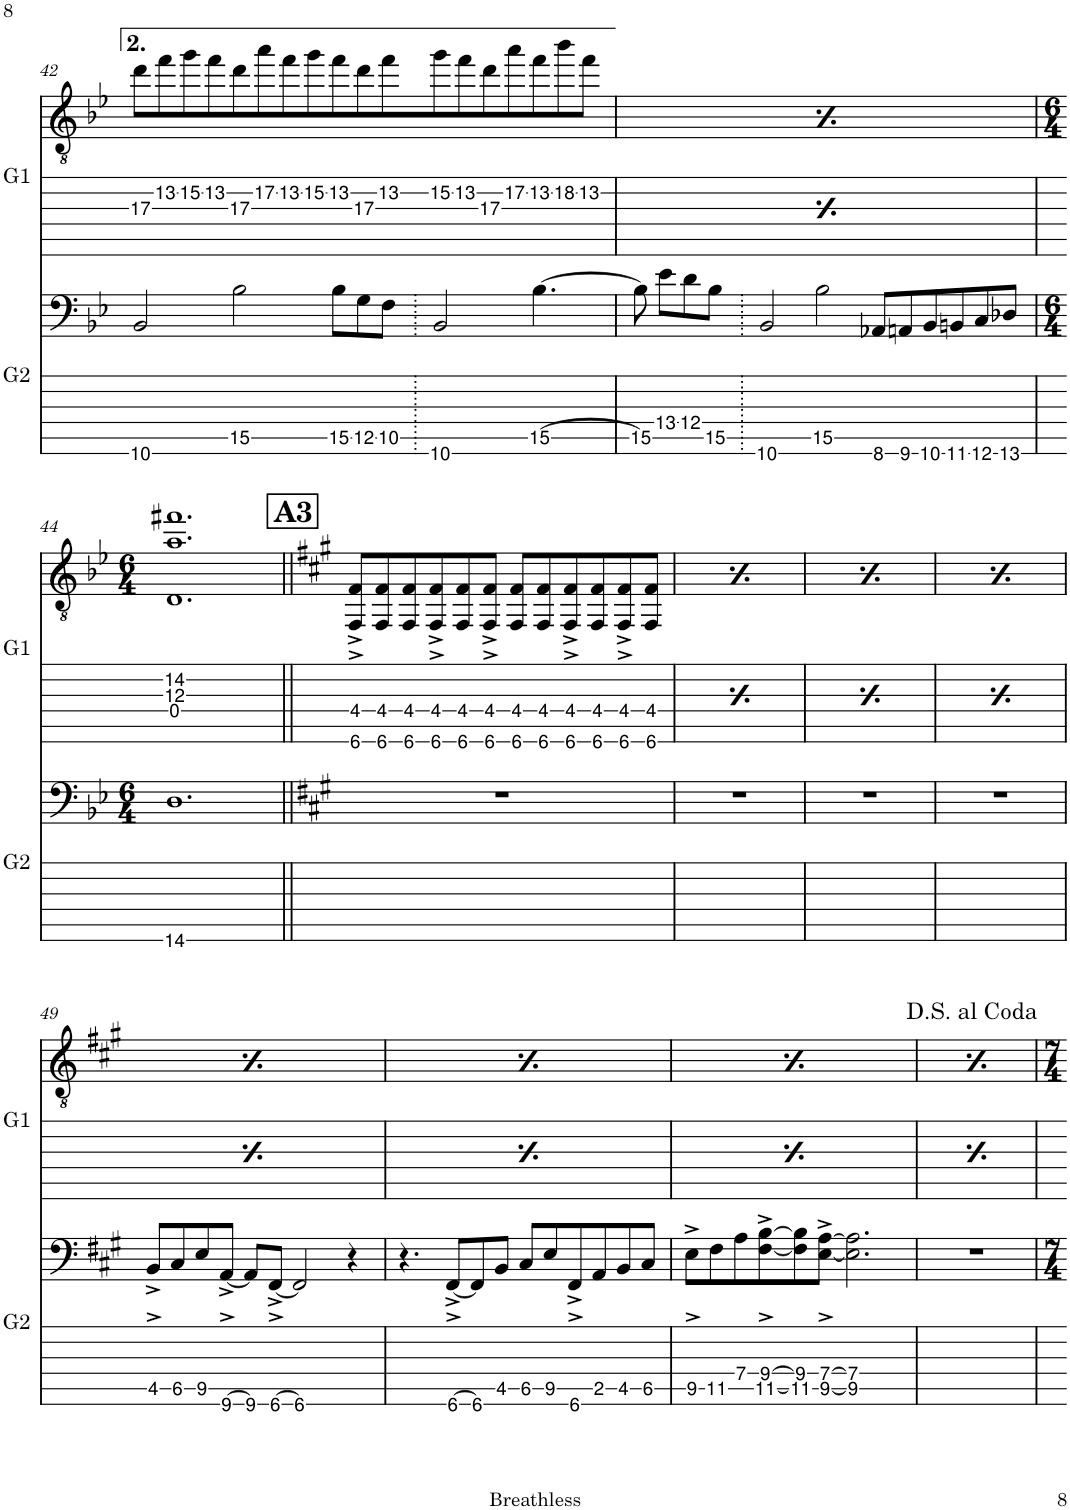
**kern	**kern	**kern	**kern
*part2	*part2	*part1	*part1
*staff4	*staff3	*staff2	*staff1
*I"G2	*	*I"G1	*
*I'G2	*	*I'G1	*
!!LO:PB:g=z
*clefF4	*clefF4	*	*clefGv2
*k[b-e-]	*k[b-e-]	*k[b-e-]	*k[b-e-]
*M9/4	*M9/4	*M9/4	*M9/4
=42.	=42.	=42	=42
2BB-X	2BB-/	8ddL	8dd\L
.	.	8ff	8ff\
.	.	8gg	8gg\
.	.	8ff	8ff\
2B-X	2B-\	8dd	8dd\
.	.	8aaJ	8aa\
.	.	8ffL	8ff\
.	.	8gg	8gg\
8B-L	8B-\L	8ff	8ff\
8G	8G\	8dd	8dd\
8FJ	8F\J	8ff	8ff\
2BB-	2BB-/	8ggJ	8gg\
.	.	8ffL	8ff\
.	.	8dd	8dd\
.	.	8aa	8aa\
[4.B-	[4.B-\	8ff	8ff\
.	.	8bb-	8bb-\
.	.	8ffJ	8ff\J
=43.	=43.	=43	=43
8B-L]	8B-\]	8ddL	8dd\L
8e-	8e-\L	8ff	8ff\
8d	8d\	8gg	8gg\
8B-J	8B-\J	8ff	8ff\
2BB-X	2BB-/	8dd	8dd\
.	.	8aaJ	8aa\
.	.	8ffL	8ff\
.	.	8gg	8gg\
2B-	2B-\	8ff	8ff\
.	.	8dd	8dd\
.	.	8ff	8ff\
.	.	8ggJ	8gg\
8AA-L	8AA-X/L	8ffL	8ff\
8AA	8AAn/	8dd	8dd\
8BB-	8BB-/	8aa	8aa\
8BB	8BBn/	8ff	8ff\
8C	8C/	8bb-	8bb-\
8D-J	8D-X/J	8ffJ	8ff\J
!!LO:LB:g=z
=44	=44	=44	=44
*M6/4	*M6/4	*M6/4	*M6/4
1.D	1.D	1.D 1.a 1.ff#X	1.D 1.a 1.ff#X
!!LO:REH:place=s1:a:B:cj:fs=14:t=A3
=45||	=45||	=45||	=45||
*k[f#c#g#]	*k[f#c#g#]	*k[f#c#g#]	*k[f#c#g#]
1.r	1.r	8FF#X^\ 8F#X^\L	8FF#/^ 8F#/^L
.	.	8FF#\ 8F#\	8FF#/ 8F#/
.	.	8FF#\ 8F#\	8FF#/ 8F#/
.	.	8FF#^\ 8F#^\	8FF#/^ 8F#/^
.	.	8FF#\ 8F#\	8FF#/ 8F#/
.	.	8FF#^\ 8F#^\J	8FF#/^ 8F#/^J
.	.	8FF#\ 8F#\L	8FF#/ 8F#/L
.	.	8FF#\ 8F#\	8FF#/ 8F#/
.	.	8FF#^\ 8F#^\	8FF#/^ 8F#/^
.	.	8FF#\ 8F#\	8FF#/ 8F#/
.	.	8FF#^\ 8F#^\	8FF#/^ 8F#/^
.	.	8FF#\ 8F#\J	8FF#/ 8F#/J
!!LO:REH:place=s1:a:B:cj:fs=14:t=A3
=46	=46	=46	=46
1.r	1.r	8FF#X^\ 8F#X^\L	8FF#/^ 8F#/^L
.	.	8FF#\ 8F#\	8FF#/ 8F#/
.	.	8FF#\ 8F#\	8FF#/ 8F#/
.	.	8FF#^\ 8F#^\	8FF#/^ 8F#/^
.	.	8FF#\ 8F#\	8FF#/ 8F#/
.	.	8FF#^\ 8F#^\J	8FF#/^ 8F#/^J
.	.	8FF#\ 8F#\L	8FF#/ 8F#/L
.	.	8FF#\ 8F#\	8FF#/ 8F#/
.	.	8FF#^\ 8F#^\	8FF#/^ 8F#/^
.	.	8FF#\ 8F#\	8FF#/ 8F#/
.	.	8FF#^\ 8F#^\	8FF#/^ 8F#/^
.	.	8FF#\ 8F#\J	8FF#/ 8F#/J
!!LO:REH:place=s1:a:B:cj:fs=14:t=A3
=47	=47	=47	=47
1.r	1.r	8FF#X^\ 8F#X^\L	8FF#/^ 8F#/^L
.	.	8FF#\ 8F#\	8FF#/ 8F#/
.	.	8FF#\ 8F#\	8FF#/ 8F#/
.	.	8FF#^\ 8F#^\	8FF#/^ 8F#/^
.	.	8FF#\ 8F#\	8FF#/ 8F#/
.	.	8FF#^\ 8F#^\J	8FF#/^ 8F#/^J
.	.	8FF#\ 8F#\L	8FF#/ 8F#/L
.	.	8FF#\ 8F#\	8FF#/ 8F#/
.	.	8FF#^\ 8F#^\	8FF#/^ 8F#/^
.	.	8FF#\ 8F#\	8FF#/ 8F#/
.	.	8FF#^\ 8F#^\	8FF#/^ 8F#/^
.	.	8FF#\ 8F#\J	8FF#/ 8F#/J
!!LO:REH:place=s1:a:B:cj:fs=14:t=A3
=48	=48	=48	=48
1.r	1.r	8FF#X^\ 8F#X^\L	8FF#/^ 8F#/^L
.	.	8FF#\ 8F#\	8FF#/ 8F#/
.	.	8FF#\ 8F#\	8FF#/ 8F#/
.	.	8FF#^\ 8F#^\	8FF#/^ 8F#/^
.	.	8FF#\ 8F#\	8FF#/ 8F#/
.	.	8FF#^\ 8F#^\J	8FF#/^ 8F#/^J
.	.	8FF#\ 8F#\L	8FF#/ 8F#/L
.	.	8FF#\ 8F#\	8FF#/ 8F#/
.	.	8FF#^\ 8F#^\	8FF#/^ 8F#/^
.	.	8FF#\ 8F#\	8FF#/ 8F#/
.	.	8FF#^\ 8F#^\	8FF#/^ 8F#/^
.	.	8FF#\ 8F#\J	8FF#/ 8F#/J
!!LO:LB:g=z
!!LO:REH:place=s1:a:B:cj:fs=14:t=A3
=49	=49	=49	=49
8BB^L	8BB^/L	8FF#X^\ 8F#X^\L	8FF#/^ 8F#/^L
8C#X	8C#/	8FF#\ 8F#\	8FF#/ 8F#/
8E	8E/	8FF#\ 8F#\	8FF#/ 8F#/
[8AA^	[8AA^/J	8FF#^\ 8F#^\	8FF#/^ 8F#/^
8AA]	8AA/L]	8FF#\ 8F#\	8FF#/ 8F#/
[8FF#X^J	[8FF#^/J	8FF#^\ 8F#^\J	8FF#/^ 8F#/^J
2FF#]	2FF#/]	8FF#\ 8F#\L	8FF#/ 8F#/L
.	.	8FF#\ 8F#\	8FF#/ 8F#/
.	.	8FF#^\ 8F#^\	8FF#/^ 8F#/^
.	.	8FF#\ 8F#\	8FF#/ 8F#/
4r	4r	8FF#^\ 8F#^\	8FF#/^ 8F#/^
.	.	8FF#\ 8F#\J	8FF#/ 8F#/J
!!LO:REH:place=s1:a:B:cj:fs=14:t=A3
=50	=50	=50	=50
4.r	4.r	8FF#X^\ 8F#X^\L	8FF#/^ 8F#/^L
.	.	8FF#\ 8F#\	8FF#/ 8F#/
.	.	8FF#\ 8F#\	8FF#/ 8F#/
[8FF#^L	[8FF#^/L	8FF#^\ 8F#^\	8FF#/^ 8F#/^
8FF#]	8FF#/]	8FF#\ 8F#\	8FF#/ 8F#/
8BBJ	8BB/J	8FF#^\ 8F#^\J	8FF#/^ 8F#/^J
8C#L	8C#/L	8FF#\ 8F#\L	8FF#/ 8F#/L
8E	8E/	8FF#\ 8F#\	8FF#/ 8F#/
8FF#^	8FF#^/	8FF#^\ 8F#^\	8FF#/^ 8F#/^
8AA	8AA/	8FF#\ 8F#\	8FF#/ 8F#/
8BB	8BB/	8FF#^\ 8F#^\	8FF#/^ 8F#/^
8C#J	8C#/J	8FF#\ 8F#\J	8FF#/ 8F#/J
!!LO:REH:place=s1:a:B:cj:fs=14:t=A3
=51	=51	=51	=51
8E^L	8E^\L	8FF#X^\ 8F#X^\L	8FF#/^ 8F#/^L
8F#	8F#\	8FF#\ 8F#\	8FF#/ 8F#/
8A	8A\	8FF#\ 8F#\	8FF#/ 8F#/
[8F#^\ [8B^\	[8F#\^ [8B\^	8FF#^\ 8F#^\	8FF#/^ 8F#/^
8F#]\ 8B]\	8F#\] 8B\]	8FF#\ 8F#\	8FF#/ 8F#/
[8E^\ [8A^\J	[8E\^ [8A\^J	8FF#^\ 8F#^\J	8FF#/^ 8F#/^J
2.E] 2.A]	2.E\] 2.A\]	8FF#\ 8F#\L	8FF#/ 8F#/L
.	.	8FF#\ 8F#\	8FF#/ 8F#/
.	.	8FF#^\ 8F#^\	8FF#/^ 8F#/^
.	.	8FF#\ 8F#\	8FF#/ 8F#/
.	.	8FF#^\ 8F#^\	8FF#/^ 8F#/^
.	.	8FF#\ 8F#\J	8FF#/ 8F#/J
!!LO:REH:place=s1:a:B:cj:fs=14:t=A3
=52	=52	=52	=52
1.r	1.r	8FF#X^\ 8F#X^\L	8FF#/^ 8F#/^L
.	.	8FF#\ 8F#\	8FF#/ 8F#/
.	.	8FF#\ 8F#\	8FF#/ 8F#/
.	.	8FF#^\ 8F#^\	8FF#/^ 8F#/^
.	.	8FF#\ 8F#\	8FF#/ 8F#/
.	.	8FF#^\ 8F#^\J	8FF#/^ 8F#/^J
.	.	8FF#\ 8F#\L	8FF#/ 8F#/L
.	.	8FF#\ 8F#\	8FF#/ 8F#/
.	.	8FF#^\ 8F#^\	8FF#/^ 8F#/^
.	.	8FF#\ 8F#\	8FF#/ 8F#/
.	.	8FF#^\ 8F#^\	8FF#/^ 8F#/^
.	.	8FF#\ 8F#\J	8FF#/ 8F#/J
=	=	=	=
*-	*-	*-	*-
